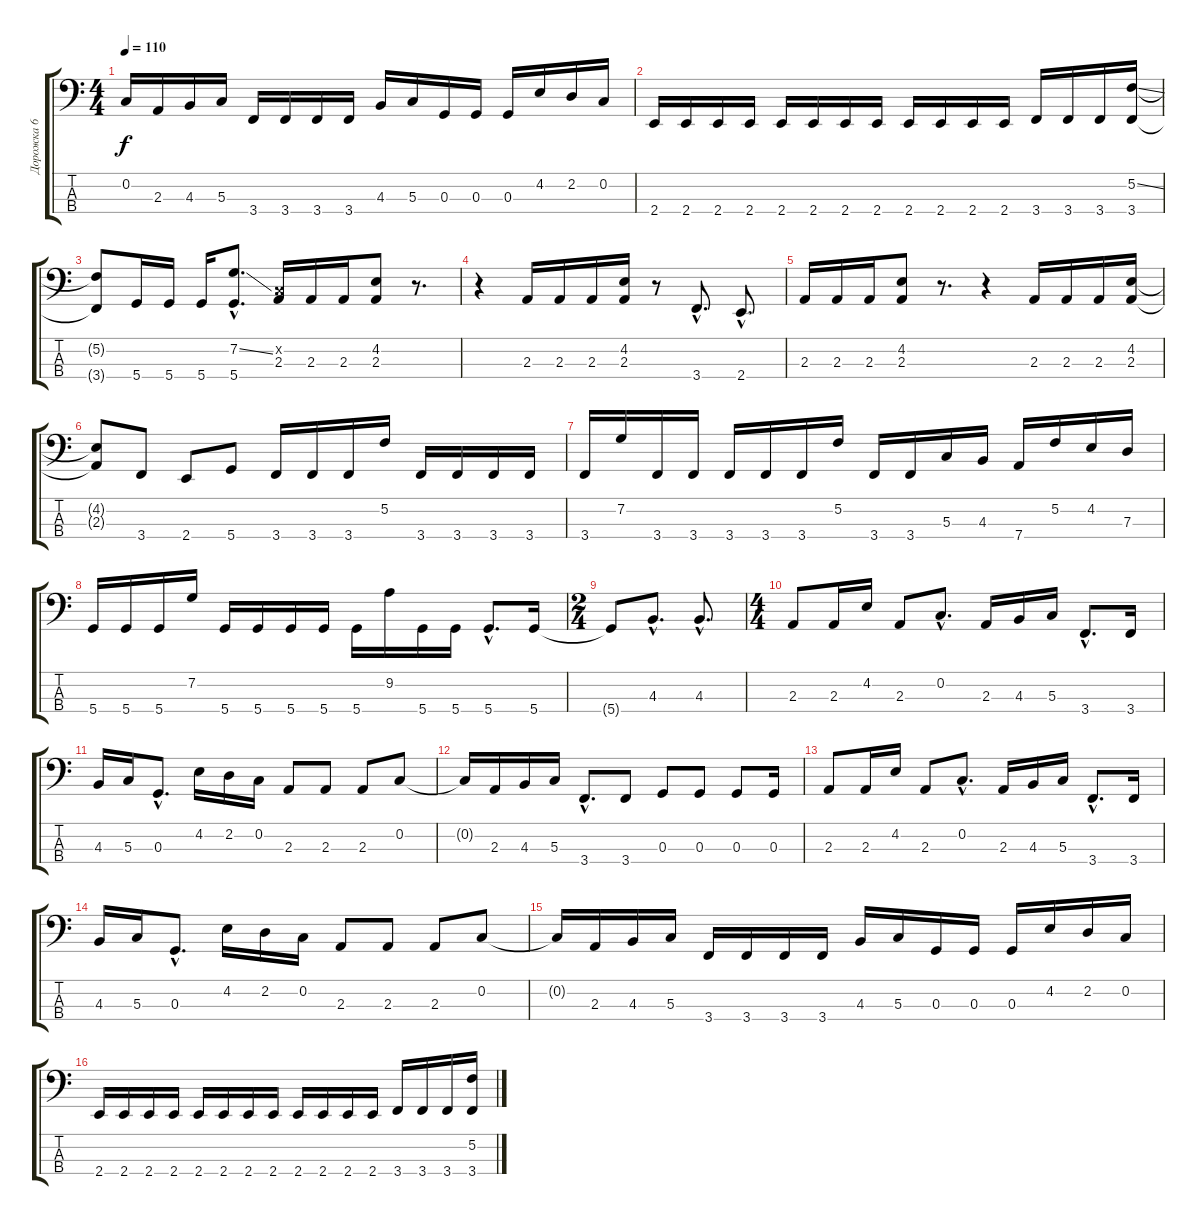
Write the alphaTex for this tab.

\track ("Дорожка 6" "Дорожка 6") {instrument slapbass1}
\staff {score tabs}
\tuning (F2 C2 G1 D1) {hide}
\ts (4 4)
\tempo 110
\clef f4
\ks c
0.2{t}.16{dy f} 2.3.16 4.3.16 5.3.16 3.4.16 3.4.16 3.4.16 3.4.16 4.3.16 5.3.16 0.3.16 0.3.16 0.3.16 4.2.16 2.2.16 0.2.16 |
2.4.16 2.4.16 2.4.16 2.4.16 2.4.16 2.4.16 2.4.16 2.4.16 2.4.16 2.4.16 2.4.16 2.4.16 3.4.16 3.4.16 3.4.16 (5.2{ss} 3.4).16 |
(5.2{t} 3.4{t}).8 5.4.16 5.4.16 5.4.16 (7.2{ss hac} 5.4{hac}).8{d} (0.2{x} 2.3).16 2.3.16 2.3.16 (4.2 2.3).8 r.8{d} |
r.4 2.3.16 2.3.16 2.3.16 (4.2 2.3).16 r.8 3.4{hac}.8{d} 2.4{hac}.8{d} |
2.3.16 2.3.16 2.3.16 (4.2 2.3).8 r.8{d} r.4 2.3.16 2.3.16 2.3.16 (4.2 2.3).16 |
(4.2{t} 2.3{t}).8 3.4.8 2.4.8 5.4.8 3.4.16 3.4.16 3.4.16 5.2.16 3.4.16 3.4.16 3.4.16 3.4.16 |
3.4.16 7.2.16 3.4.16 3.4.16 3.4.16 3.4.16 3.4.16 5.2.16 3.4.16 3.4.16 5.3.16 4.3.16 7.4.16 5.2.16 4.2.16 7.3.16 |
5.4.16 5.4.16 5.4.16 7.2.16 5.4.16 5.4.16 5.4.16 5.4.16 5.4.16 9.2.16 5.4.16 5.4.16 5.4{hac}.8{d} 5.4.16 |
\ts (2 4)
5.4{t}.8 4.3{hac}.8{d} 4.3{hac}.8{d} |
\ts (4 4)
2.3.8 2.3.16 4.2.16 2.3.8 0.2{hac}.8{d} 2.3.16 4.3.16 5.3.16 3.4{hac}.8{d} 3.4.16 |
4.3.16 5.3.16 0.3{hac}.8{d} 4.2.16 2.2.16 0.2.16 2.3.8 2.3.8 2.3.8 0.2.8 |
0.2{t}.16 2.3.16 4.3.16 5.3.16 3.4{hac}.8{d} 3.4.8 0.3.8 0.3.8 0.3.8 0.3.16 |
2.3.8 2.3.16 4.2.16 2.3.8 0.2{hac}.8{d} 2.3.16 4.3.16 5.3.16 3.4{hac}.8{d} 3.4.16 |
4.3.16 5.3.16 0.3{hac}.8{d} 4.2.16 2.2.16 0.2.16 2.3.8 2.3.8 2.3.8 0.2.8 |
0.2{t}.16 2.3.16 4.3.16 5.3.16 3.4.16 3.4.16 3.4.16 3.4.16 4.3.16 5.3.16 0.3.16 0.3.16 0.3.16 4.2.16 2.2.16 0.2.16 |
2.4.16 2.4.16 2.4.16 2.4.16 2.4.16 2.4.16 2.4.16 2.4.16 2.4.16 2.4.16 2.4.16 2.4.16 3.4.16 3.4.16 3.4.16 (5.2{ss} 3.4).16
